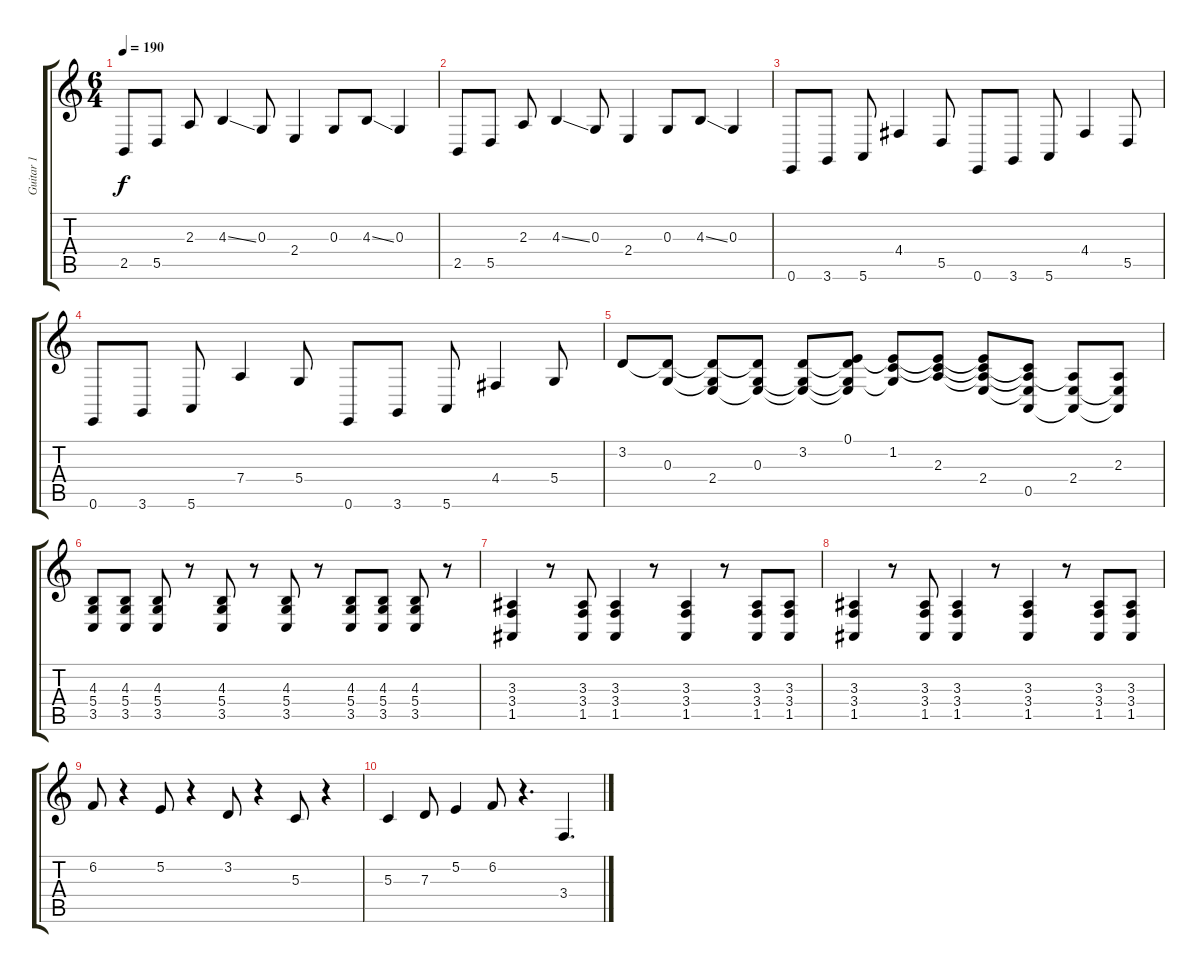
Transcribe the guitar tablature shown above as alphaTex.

\track ("Guitar 1" "Guitar 1") {instrument reversecymbal}
\staff {score tabs}
\tuning (E4 B3 G3 D3 A2 E2) {hide}
\ts (6 4)
\tempo 190
\clef g2
\ks c
2.5.8{dy f} 5.5.8 2.3.8 4.3{ss}.4 0.3.8 2.4.4 0.3.8 4.3{ss}.8 0.3.4 |
2.5.8 5.5.8 2.3.8 4.3{ss}.4 0.3.8 2.4.4 0.3.8 4.3{ss}.8 0.3.4 |
0.6.8 3.6.8 5.6.8 4.4.4 5.5.8 0.6.8 3.6.8 5.6.8 4.4.4 5.5.8 |
0.6.8 3.6.8 5.6.8 7.4.4 5.4.8 0.6.8 3.6.8 5.6.8 4.4.4 5.4.8 |
3.2.8 (3.2{t} 0.3).8 (3.2{t} 0.3{t} 2.4).8 (3.2{t} 0.3 2.4{t}).8 (3.2 0.3{t} 2.4{t}).8 (0.1 3.2{t} 0.3{t} 2.4{t}).8 (0.1{t} 1.2 0.3{t}).8 (0.1{t} 1.2{t} 2.3).8 (0.1{t} 1.2{t} 2.3{t} 2.4).8 (1.2{t} 2.3{t} 2.4{t} 0.5).8 (2.3{t} 2.4 0.5{t}).8 (2.3 2.4{t} 0.5{t}).8 |
(4.3 5.4 3.5).8 (4.3 5.4 3.5).8 (4.3 5.4 3.5).8 r.8 (4.3 5.4 3.5).8 r.8 (4.3 5.4 3.5).8 r.8 (4.3 5.4 3.5).8 (4.3 5.4 3.5).8 (4.3 5.4 3.5).8 r.8 |
(3.3 3.4 1.5).4 r.8 (3.3 3.4 1.5).8 (3.3 3.4 1.5).4 r.8 (3.3 3.4 1.5).4 r.8 (3.3 3.4 1.5).8 (3.3 3.4 1.5).8 |
(3.3 3.4 1.5).4 r.8 (3.3 3.4 1.5).8 (3.3 3.4 1.5).4 r.8 (3.3 3.4 1.5).4 r.8 (3.3 3.4 1.5).8 (3.3 3.4 1.5).8 |
6.2.8 r.4 5.2.8 r.4 3.2.8 r.4 5.3.8 r.4 |
5.3.4 7.3.8 5.2.4 6.2.8 r.4{d} 3.4.4{d}
